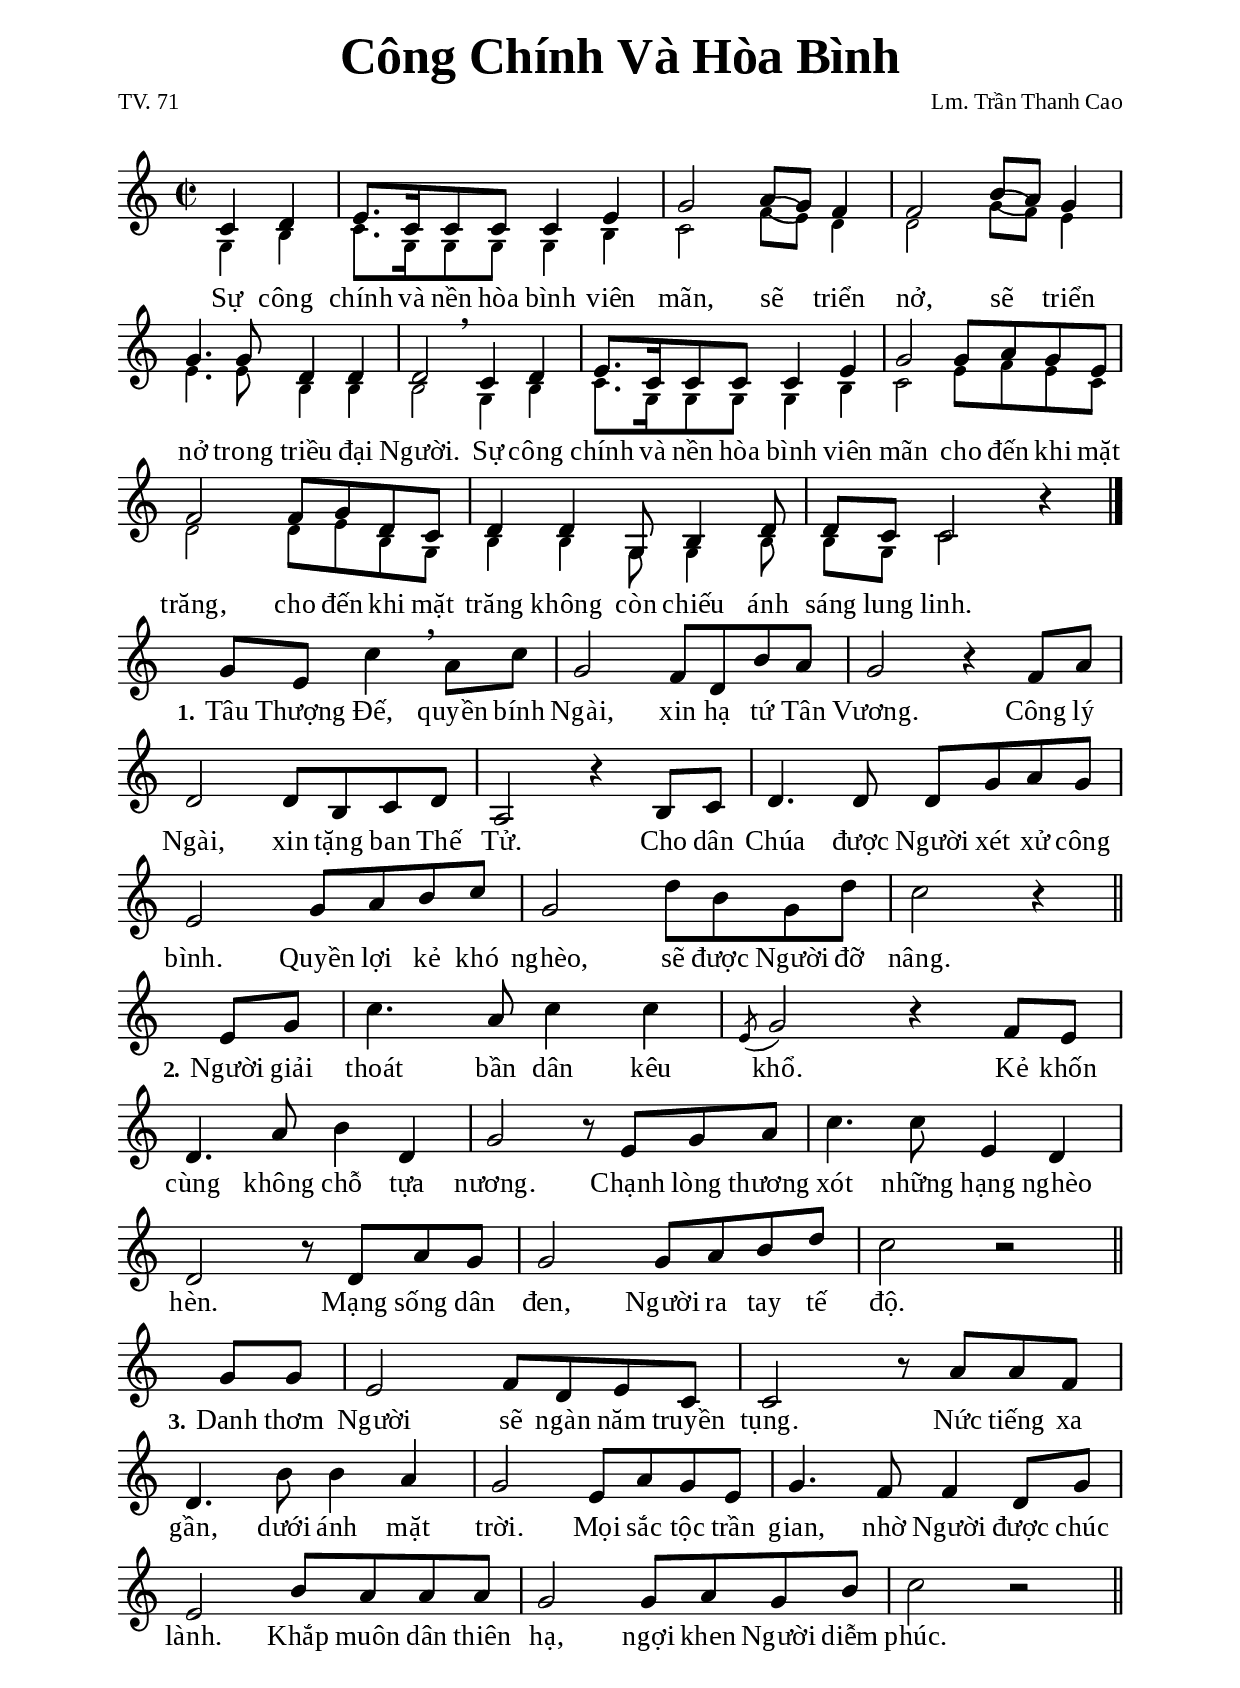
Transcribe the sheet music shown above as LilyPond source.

% Cài đặt chung
\version "2.20.0"
\include "english.ly"

\header {
  title = \markup { \fontsize #3 "Công Chính Và Hòa Bình" }
  poet = "TV. 71"
  composer = "Lm. Trần Thanh Cao"
  arranger = " "
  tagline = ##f
}

\paper {
  #(set-paper-size "a4")
  top-margin = 10\mm
  bottom-margin = 10\mm
  left-margin = 20\mm
  right-margin = 20\mm
  indent = #0
  #(define fonts
    (make-pango-font-tree
      "Liberation Serif"
      "Liberation Serif"
      "Liberation Serif"
      (/ 20 20)))
  page-count = #1
}

% Nhạc điệp khúc
nhacDiepKhucSop = \relative c' {
  \partial 2 c4 d |
  e8. c16 c8 c c4 e |
  g2 a8 _(g) f4 |
  f2 b8 _(a) g4 |
  g4. g8 d4 d |
  d2 \breathe c4 d |
  e8. c16 c8 c c4 e |
  g2 g8 a g e |
  f2 f8 g d c |
  d4 d g,8 b4 d8 |
  d c c2 r4 \bar "|."
}

nhacDiepKhucBas = \relative c' {
  \override NoteHead.font-size = #-2
  \partial 2 g4 b |
  c8. g16 g8 g g4 b |
  c2 f8 ^(e) d4 |
  d2 g8 ^(f) e4 |
  e4. e8 b4 b |
  b2 g4 b |
  c8. g16 g8 g g4 b |
  c2 e8 f e c |
  d2 d8 e b g |
  b4 b g8 g4 b8 |
  b g c2 r4
}

% Nhạc phiên khúc
nhacPhienKhucMot = \relative c'' {
  \partial 2. g8 e c'4 \breathe a8 c |
  g2 f8 d b' a |
  g2 r4 f8 a |
  d,2 d8 b c d |
  a2 r4 b8 c |
  d4. d8 d g a g |
  e2 g8 a b c |
  g2 d'8 b g d' |
  c2 r4 \bar "||"
}

nhacPhienKhucHai = \relative c' {
  \partial 4 e8 g |
  c4. a8 c4 c |
  \acciaccatura e,8 g2 r4 f8 e |
  d4. a'8 b4 d, |
  g2 r8 e g a |
  c4. c8 e,4 d |
  d2 r8 d8 a' g |
  g2 g8 a b d |
  c2 r \bar "||"
}

nhacPhienKhucBa = \relative c' {
  \partial 4 g'8 g |
  e2 f8 d e c |
  c2 r8 a' a f |
  d4. b'8 b4 a |
  g2 e8 a g e |
  g4. f8 f4d8 g |
  e2 b'8 a a a |
  g2 g8 a g b |
  c2 r \bar "||"
}

% Lời điệp khúc
loiDiepKhuc = \lyricmode {
  Sự công chính và nền hòa bình viên mãn, sẽ triển nở,
  sẽ triển nở trong triều đại Người.
  Sự công chính và nền hòa bình viên mãn
  cho đến khi mặt trăng,
  cho đến khi mặt trăng không còn chiếu ánh sáng lung linh.
}

% Lời phiên khúc
loiPhienKhucMot = \lyricmode {
  \set stanza = #"1."
  Tâu Thượng Đế, quyền bính Ngài, xin hạ tứ Tân Vương.
  Công lý Ngài, xin tặng ban Thế Tử.
  Cho dân Chúa được Người xét xử công bình.
  Quyền lợi kẻ khó nghèo, sẽ được Người đỡ nâng.
}

loiPhienKhucHai = \lyricmode {
  \set stanza = #"2."
  Người giải thoát bần dân kêu khổ.
  Kẻ khốn cùng không chỗ tựa nương.
  Chạnh lòng thương xót những hạng nghèo hèn.
  Mạng sống dân đen, Người ra tay tế độ.
}

loiPhienKhucBa = \lyricmode {
  \set stanza = #"3."
  Danh thơm Người sẽ ngàn năm truyền tụng.
  Nức tiếng xa gần, dưới ánh mặt trời.
  Mọi sắc tộc trần gian, nhờ Người được chúc lành.
  Khắp muôn dân thiên hạ, ngợi khen Người diễm phúc.
}


% Dàn trang
\score {
  \new ChoirStaff <<
    \new Staff = diepKhuc \with {
        \consists "Merge_rests_engraver"
        \magnifyStaff #(magstep +1)
      }
      <<
      \new Voice = beSop {
        \voiceOne \key c \major \time 2/2 \nhacDiepKhucSop
      }
      \new Voice = beBas {
        \voiceTwo \key c \major \time 2/2 \nhacDiepKhucBas
      }
    >>
    \new Lyrics \lyricsto beSop \loiDiepKhuc
  >>
  \layout {
    %\override Lyrics.LyricText.font-series = #'bold
    \override Lyrics.LyricText.font-size = #+2
    \override Lyrics.LyricSpace.minimum-distance = #0.5
    \override Score.BarNumber.break-visibility = ##(#f #f #f)
  }
}

\score {
  \new ChoirStaff <<
    \new Staff = phienKhuc \with {
        \magnifyStaff #(magstep +1)
      }
      <<
      \new Voice = beSop {
        \key c \major \time 2/2 \nhacPhienKhucMot
      }
    >>
    \new Lyrics \lyricsto beSop \loiPhienKhucMot
  >>
  \layout {
    \override Staff.TimeSignature.transparent = ##t
    \override Lyrics.LyricText.font-size = #+2
    \override Lyrics.LyricSpace.minimum-distance = #0.5
    \override Score.BarNumber.break-visibility = ##(#f #f #f)
  }
}

\score {
  \new ChoirStaff <<
    \new Staff = phienKhuc \with {
        \magnifyStaff #(magstep +1)
      }
      <<
      \new Voice = beSop {
        \key c \major \time 2/2 \nhacPhienKhucHai
      }
    >>
    \new Lyrics \lyricsto beSop \loiPhienKhucHai
  >>
  \layout {
    \override Staff.TimeSignature.transparent = ##t
    \override Lyrics.LyricText.font-size = #+2
    \override Lyrics.LyricSpace.minimum-distance = #0.5
    \override Score.BarNumber.break-visibility = ##(#f #f #f)
  }
}

\score {
  \new ChoirStaff <<
    \new Staff = phienKhuc \with {
        \magnifyStaff #(magstep +1)
      }
      <<
      \new Voice = beSop {
        \key c \major \time 2/2 \nhacPhienKhucBa
      }
    >>
    \new Lyrics \lyricsto beSop \loiPhienKhucBa
  >>
  \layout {
    \override Staff.TimeSignature.transparent = ##t
    \override Lyrics.LyricText.font-size = #+2
    \override Lyrics.LyricSpace.minimum-distance = #0.5
    \override Score.BarNumber.break-visibility = ##(#f #f #f)
  }
}
